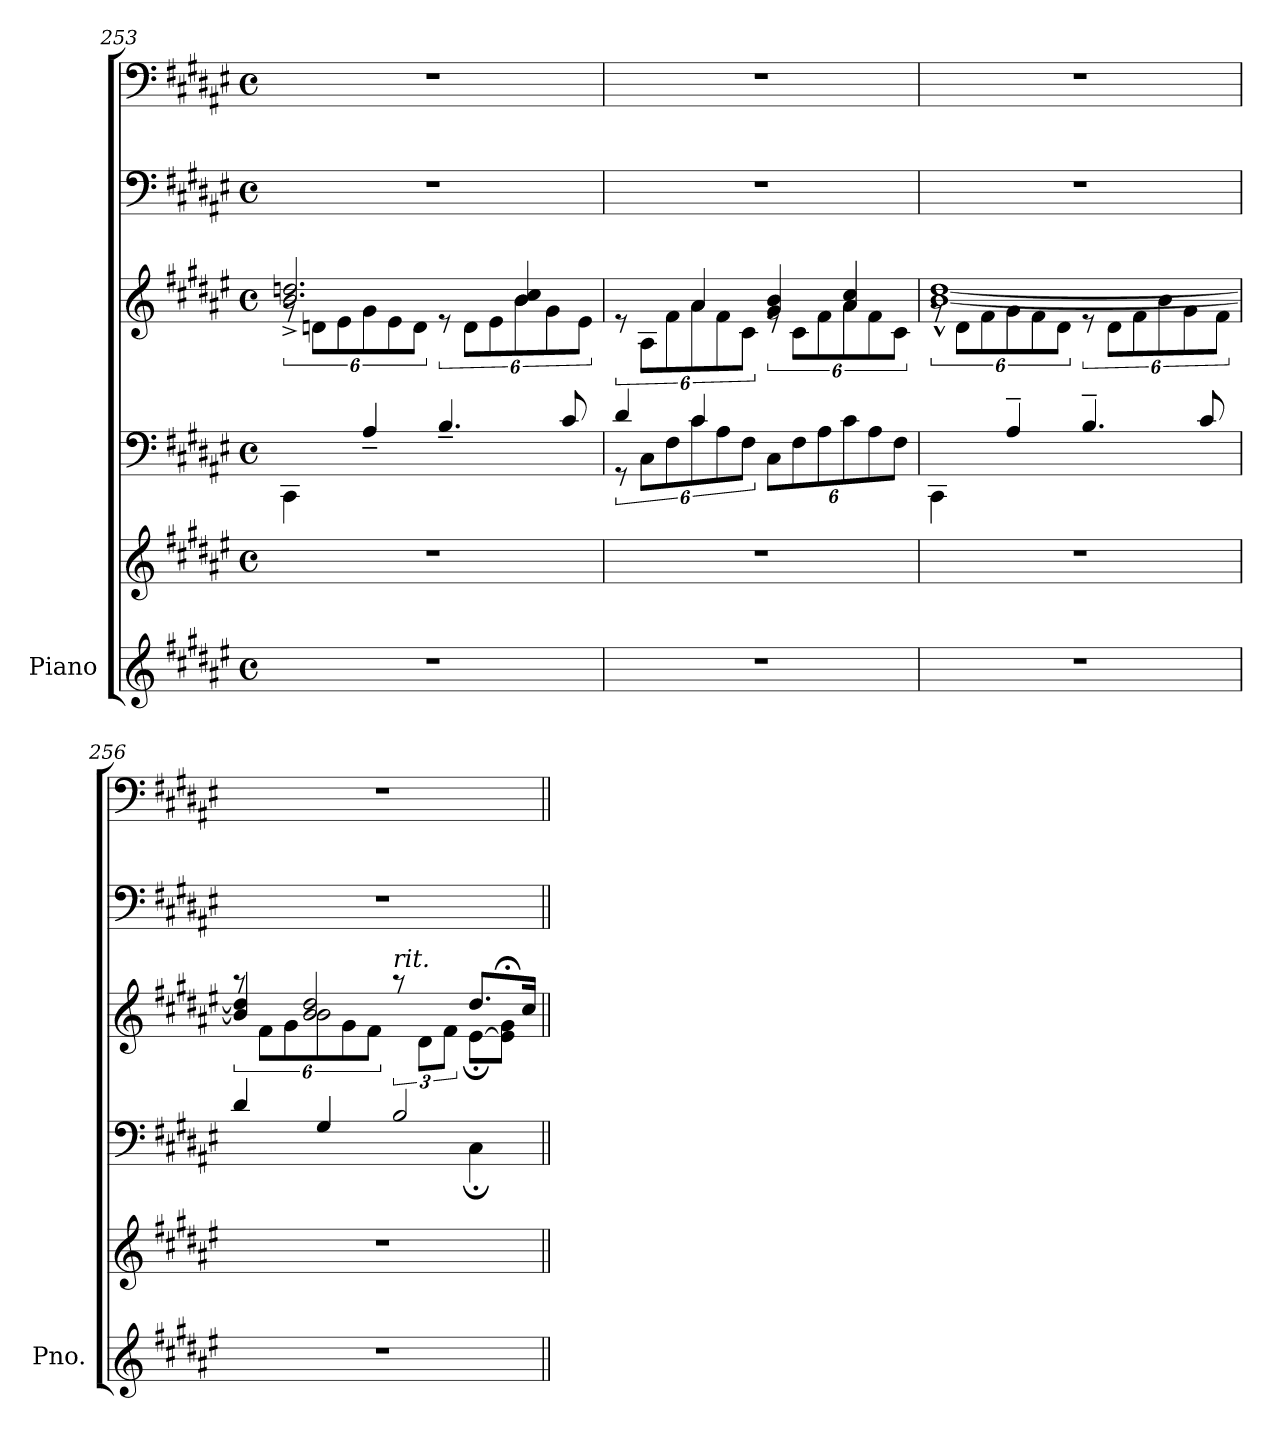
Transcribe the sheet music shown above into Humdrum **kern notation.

**kern	**kern	**kern	**kern	**kern	**kern
*part1	*part1	*part1	*part1	*part1	*part1
*staff6	*staff5	*staff4	*staff3	*staff2	*staff1
*I"Piano	*	*	*	*	*
*I'Pno.	*	*	*	*	*
*clefG2	*clefG2	*clefF4	*clefG2	*clefF4	*clefF4
*k[f#c#g#d#a#e#]	*k[f#c#g#d#a#e#]	*k[f#c#g#d#a#e#]	*k[f#c#g#d#a#e#]	*k[f#c#g#d#a#e#]	*k[f#c#g#d#a#e#]
*M4/4	*M4/4	*M4/4	*M4/4	*M4/4	*M4/4
*met(c)	*met(c)	*met(c)	*met(c)	*met(c)	*met(c)
*MM60	*MM60	*MM60	*MM60	*MM60	*MM60
=253	=253	=253	=253	=253	=253
*	*	*	*^	*	*
1r	1r	4CC#\	12rg	2.b/^ 2.ddn/^	1r	1r
.	.	.	12dn\L	.	.	.
.	.	.	12e#\	.	.	.
.	.	4A#~/	12g#\	.	.	.
.	.	.	12e#\	.	.	.
.	.	.	12d\J	.	.	.
.	.	4.B~/	12re	.	.	.
.	.	.	12d\L	.	.	.
.	.	.	12e#\	.	.	.
.	.	.	12b\	4b/ 4cc#/	.	.
.	.	.	12g#\	.	.	.
.	.	8c#/	.	.	.	.
.	.	.	12e#\J	.	.	.
!!LO:LB:g=z
=254	=254	=254	=254	=254	=254	=254
*	*	*	*	*	*	*MM70
*	*	*^	*	*	*	*
*	*	*	*^	*	*	*	*
1r	1r	12rGG	4ryy	4d#/	12re	4ryy	1r	1r
.	.	12C#\L	.	.	12A#\L	.	.	.
.	.	12F#\	.	.	12f#\	.	.	.
.	.	12c#\	4c#/	2.ryy	12a#\	4a#/	.	.
.	.	12A#\	.	.	12f#\	.	.	.
.	.	12F#\J	.	.	12c#\J	.	.	.
*	*	*Xbrackettup	*	*	*	*	*	*
.	.	12C#\L	2ryy	.	12re	4g#/ 4b/	.	.
.	.	12F#\	.	.	12c#\L	.	.	.
.	.	12A#\	.	.	12f#\	.	.	.
.	.	12c#\	.	.	12a#\	4a#/ 4cc#/	.	.
.	.	12A#\	.	.	12f#\	.	.	.
.	.	12F#\J	.	.	12c#\J	.	.	.
*	*	*v	*v	*v	*	*	*	*
=255	=255	=255	=255	=255	=255	=255
*	*	*	*	*	*	*MM70
*	*	*^	*	*	*	*
1r	1r	4CC#\	1ryy	12rg	[1b^^ [1dd#^^	1r	1r
.	.	.	.	12d#\L	.	.	.
.	.	.	.	12f#\	.	.	.
.	.	4A#~/	.	12g#\	.	.	.
.	.	.	.	12f#\	.	.	.
.	.	.	.	12d#\J	.	.	.
.	.	4.B~/	.	12re	.	.	.
.	.	.	.	12d#\L	.	.	.
.	.	.	.	12f#\	.	.	.
.	.	.	.	12b\	.	.	.
.	.	.	.	12g#\	.	.	.
.	.	8c#/	.	.	.	.	.
.	.	.	.	12f#\J	.	.	.
=256	=256	=256	=256	=256	=256	=256	=256
1r	1r	4d#/	2.ryy	12r	4b/] 4dd#/]	1r	1r
.	.	.	.	12f#\L	.	.	.
.	.	.	.	12g#\	.	.	.
!	!	!	!	!LO:N:head=open	!	!	!
.	.	4G#/	.	12b\	2b/ 2dd#/	.	.
.	.	.	.	12g#\	.	.	.
.	.	.	.	12f#\J	.	.	.
!	!	!	!	!LO:TX:a:i:t=rit.	!	!	!
.	.	2B/	.	12r	.	.	.
.	.	.	.	12d#\L	.	.	.
.	.	.	.	12f#\J	.	.	.
.	.	.	4C#;\	[8e#:\L	8.dd#;</L	.	.
.	.	.	.	8e#\]; 8g#\;J	.	.	.
.	.	.	.	.	16cc#/Jk	.	.
*	*	*v	*v	*	*	*	*
*	*	*	*v	*v	*	*
=||	=||	=||	=||	=||	=||
*-	*-	*-	*-	*-	*-
